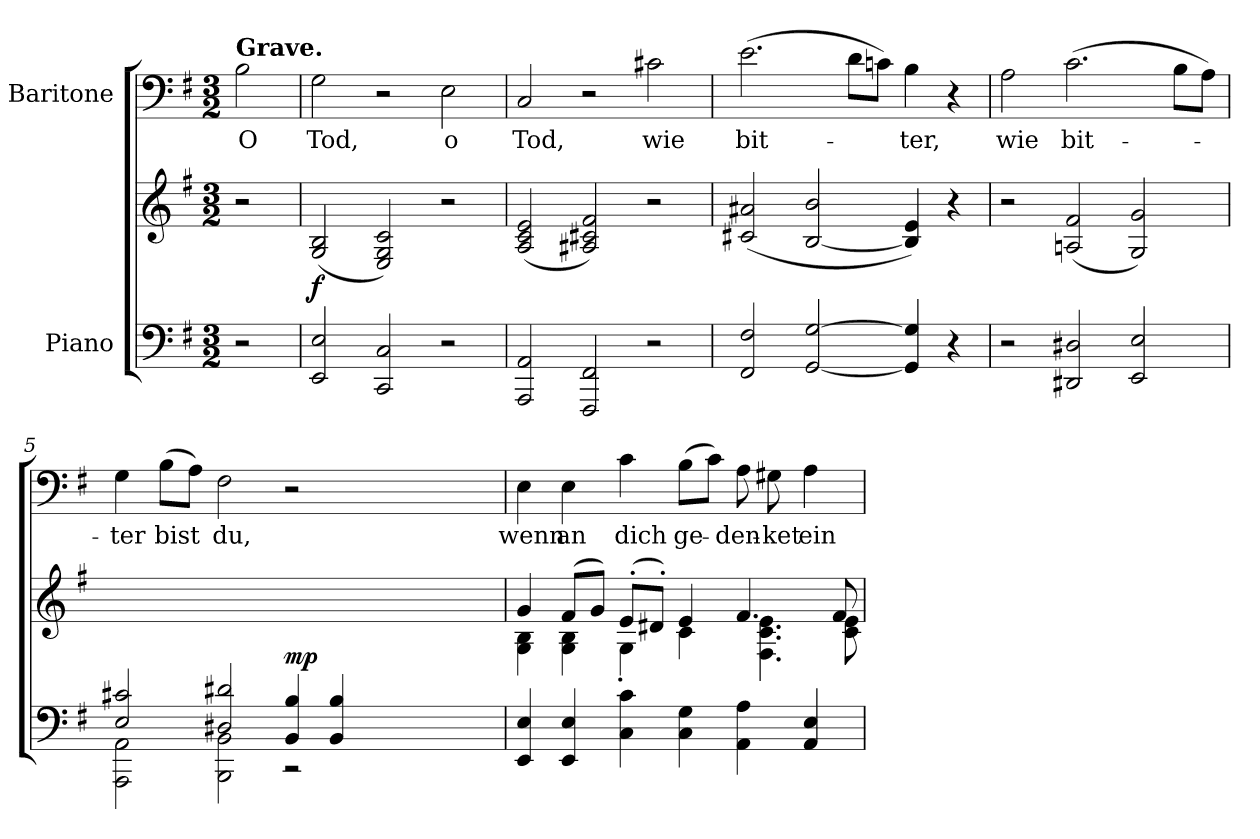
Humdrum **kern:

**kern	**kern	**dynam	**kern	**text
*part2	*part2	*part2	*part1	*part1
*staff3	*staff2	*staff2/3	*staff1	*staff1
*I"Piano	*	*	*I"Baritone	*
!!LO:PB:g=z
*clefF4	*clefG2	*	*clefF4	*
*k[f#]	*k[f#]	*	*k[f#]	*
*G:	*G:	*	*G:	*
*M3/2	*M3/2	*	*M3/2	*
*MM50	*MM50	*	*MM50	*
=	=	=	=	=
!	!	!	!LO:TX:a:B:t=Grave.	!
!	!	!	!	!LO:LY:b:color=#000000
2r	2r	.	2Bi\	O
=1	=1	=1	=1	=1
!	!	!	!	!LO:LY:b:color=#000000
2EEi/ 2Ei	(2Gi/ 2Bi	f	2Gi\	Tod,
2CCi/ 2Ci	2Ei/ 2Gi 2ci)	.	2r	.
!	!	!	!	!LO:LY:b:color=#000000
2r	2r	.	2Ei\	o
=2	=2	=2	=2	=2
!	!	!	!	!LO:LY:b:color=#000000
2AAAi/ 2AAi	(2Ai/ 2ci 2ei	.	2Ci/	Tod,
2FFF#i/ 2FF#i	2A#Xi/ 2c#Xi 2f#i)	.	2r	.
!	!	!	!	!LO:LY:b:color=#000000
2r	2r	.	2c#Xi\	wie
=3	=3	=3	=3	=3
!	!	!	!	!LO:LY:b:color=#000000
2FF#i/ 2F#i	(2c#Xi/ 2a#Xi	.	(2.ei\	bit-
[2GGi/ [2Gi	[2Bi/ 2bi	.	.	.
.	.	.	8di\L	.
.	.	.	8cni\J)	.
!	!	!	!	!LO:LY:b:color=#000000
4GGi/] 4Gi]	4Bi/] 4ei)	.	4Bi\	-ter,
4r	4r	.	4r	.
=4	=4	=4	=4	=4
!	!	!	!	!LO:LY:b:color=#000000
2r	2r	.	2Ai\	wie
!	!	!	!	!LO:LY:b:color=#000000
2DD#Xi/ 2D#Xi	(2Ani/ 2f#i	.	(2.ci\	bit-
2EEi/ 2Ei	2Gi/ 2gi)	.	.	.
.	.	.	8Bi\L	.
.	.	.	8Ai\J)	.
!!LO:LB:g=z
=5	=5	=5	=5	=5
*^	*	*	*	*
!	!	!LO:N:vis=1	!	!	!
!	!	!	!	!	!LO:LY:b:color=#000000
2Ei/ 2c#Xi	2AAAi\ 2AAi	1.ryy	.	4Gi\	-ter
!	!	!	!	!	!LO:LY:b:color=#000000
.	.	.	.	(8Bi\L	bist
.	.	.	.	8Ai\J)	.
!	!	!	!	!	!LO:LY:b:color=#000000
2D#Xi/ 2d#Xi	2BBBi\ 2BBi	.	.	2F#i\	du,
4BBi/ 4Bi	2r	.	mp	2r	.
4BBi/ 4Bi	.	.	.	.	.
!	!	!LO:N:vis=1	!	!	!
1.ryy	1.ryy	1.ryy	.	1.ryy	.
*v	*v	*	*	*	*
=6	=6	=6	=6	=6
*	*^	*	*	*
*^	*	*	*	*	*
!	!	!	!	!	!	!LO:LY:b:color=#000000
*v	*v	*	*	*	*	*
4EEi/ 4Ei	4gi/	4Gi\ 4Bi	.	4Ei\	wenn
!	!	!	!	!	!LO:LY:b:color=#000000
4EEi/ 4Ei	(8f#i/L	4Gi\ 4Bi	.	4Ei\	an
.	8gi/J)	.	.	.	.
!	!	!	!	!	!LO:LY:b:color=#000000
4Ci\ 4ci	(8e'i/L	4G'i\	.	4ci\	dich
.	8d#X'i/J)	.	.	.	.
!	!	!	!	!	!LO:LY:b:color=#000000
4Ci\ 4Gi	4ei/	4ci\	.	(8Bi\L	ge-
.	.	.	.	8ci\J)	.
!	!	!	!	!	!LO:LY:b:color=#000000
4AAi\ 4Ai	4.f#i/	4.F#i\ 4.ci 4.ei	.	8Ai\	-den-
!	!	!	!	!	!LO:LY:b:color=#000000
.	.	.	.	8G#Xi\	-ket
!	!	!	!	!	!LO:LY:b:color=#000000
4AAi/ 4Ei	.	.	.	4Ai\	ein
.	8f#i/	8ci\ 8ei	.	.	.
*	*v	*v	*	*	*
=	=	=	=	=
*-	*-	*-	*-	*-
